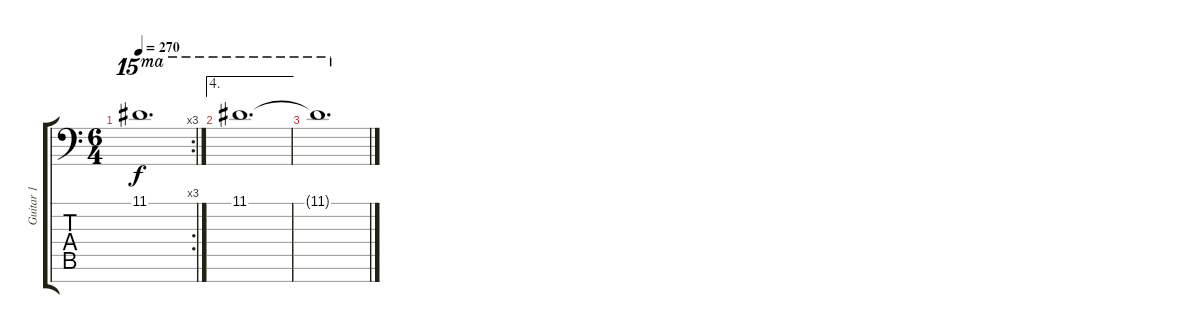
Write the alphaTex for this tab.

\track ("Guitar 1" "Guitar 1") {instrument overdrivenguitar}
\staff {score tabs}
\tuning (E4 C4 G3 C3 G2 C2 G1) {hide}
\rc 3
\ts (6 4)
\tempo 270
\clef f4
\ks c
11.1{t}.1{d ot 15ma dy f} |
\ae 4
11.1.1{d ot 15ma} |
11.1{t}.1{d ot 15ma}
